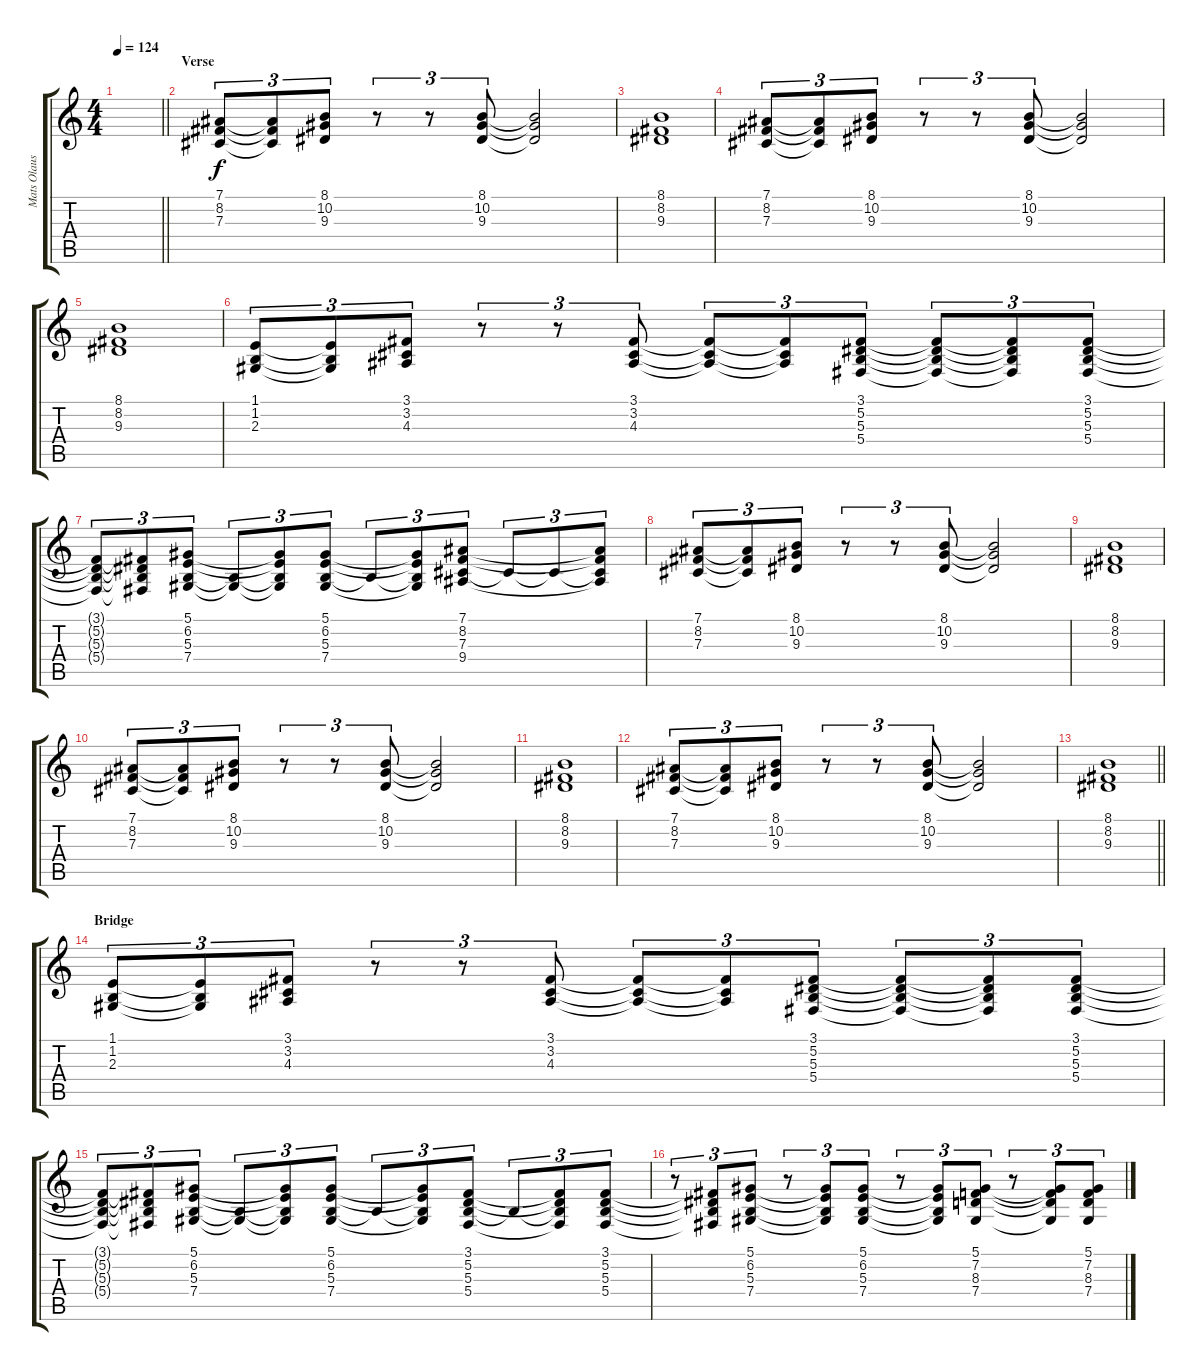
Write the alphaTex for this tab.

\track ("Mats Olausson " "Mats Olaus") {instrument synthstrings1}
\staff {score tabs}
\tuning (Eb4 Bb3 Gb3 Db3 Ab2 Eb2) {hide}
\ts (4 4)
\tempo 124
\clef g2
\barLineRight lightlight
\ks c
|
\section ("" "Verse")
(7.1 8.2 7.3).8{tu (3 2)} (7.1{t} 8.2{t} 7.3{t}).8{tu (3 2)} (8.1 10.2 9.3).8{tu (3 2)} r.8{tu (3 2)} r.8{tu (3 2)} (8.1 10.2 9.3).8{tu (3 2)} (8.1{t} 10.2{t} 9.3{t}).2 |
(8.1 8.2 9.3).1 |
(7.1 8.2 7.3).8{tu (3 2)} (7.1{t} 8.2{t} 7.3{t}).8{tu (3 2)} (8.1 10.2 9.3).8{tu (3 2)} r.8{tu (3 2)} r.8{tu (3 2)} (8.1 10.2 9.3).8{tu (3 2)} (8.1{t} 10.2{t} 9.3{t}).2 |
(8.1 8.2 9.3).1 |
(1.1 1.2 2.3).8{tu (3 2)} (1.1{t} 1.2{t} 2.3{t}).8{tu (3 2)} (3.1 3.2 4.3).8{tu (3 2)} r.8{tu (3 2)} r.8{tu (3 2)} (3.1 3.2 4.3).8{tu (3 2)} (3.1{t} 3.2{t} 4.3{t}).8{tu (3 2)} (3.1{t} 3.2{t} 4.3{t}).8{tu (3 2)} (3.1 5.2 5.3 5.4).8{tu (3 2)} (3.1{t} 5.2{t} 5.3{t} 5.4{t}).8{tu (3 2)} (3.1{t} 5.2{t} 5.3{t} 5.4{t}).8{tu (3 2)} (3.1 5.2 5.3 5.4).8{tu (3 2)} |
(3.1{t} 5.2{t} 5.3{t} 5.4{t}).8{tu (3 2)} (3.1{t} 5.2{t} 5.3{t} 5.4{t}).8{tu (3 2)} (5.1 6.2 5.3 7.4).8{tu (3 2)} (5.3{t} 7.4{t}).8{tu (3 2)} (5.1{t} 6.2{t} 5.3{t} 7.4{t}).8{tu (3 2)} (5.1 6.2 5.3 7.4).8{tu (3 2)} 5.3{t}.8{tu (3 2)} (5.1{t} 6.2{t} 5.3{t} 7.4{t}).8{tu (3 2)} (7.1 8.2 7.3 9.4).8{tu (3 2)} 7.3{t}.8{tu (3 2)} 7.3{t}.8{tu (3 2)} (7.1{t} 8.2{t} 7.3{t} 9.4{t}).8{tu (3 2)} |
(7.1 8.2 7.3).8{tu (3 2)} (7.1{t} 8.2{t} 7.3{t}).8{tu (3 2)} (8.1 10.2 9.3).8{tu (3 2)} r.8{tu (3 2)} r.8{tu (3 2)} (8.1 10.2 9.3).8{tu (3 2)} (8.1{t} 10.2{t} 9.3{t}).2 |
(8.1 8.2 9.3).1 |
(7.1 8.2 7.3).8{tu (3 2)} (7.1{t} 8.2{t} 7.3{t}).8{tu (3 2)} (8.1 10.2 9.3).8{tu (3 2)} r.8{tu (3 2)} r.8{tu (3 2)} (8.1 10.2 9.3).8{tu (3 2)} (8.1{t} 10.2{t} 9.3{t}).2 |
(8.1 8.2 9.3).1 |
(7.1 8.2 7.3).8{tu (3 2)} (7.1{t} 8.2{t} 7.3{t}).8{tu (3 2)} (8.1 10.2 9.3).8{tu (3 2)} r.8{tu (3 2)} r.8{tu (3 2)} (8.1 10.2 9.3).8{tu (3 2)} (8.1{t} 10.2{t} 9.3{t}).2 |
\barLineRight lightlight
(8.1 8.2 9.3).1 |
\section ("" "Bridge")
(1.1 1.2 2.3).8{tu (3 2)} (1.1{t} 1.2{t} 2.3{t}).8{tu (3 2)} (3.1 3.2 4.3).8{tu (3 2)} r.8{tu (3 2)} r.8{tu (3 2)} (3.1 3.2 4.3).8{tu (3 2)} (3.1{t} 3.2{t} 4.3{t}).8{tu (3 2)} (3.1{t} 3.2{t} 4.3{t}).8{tu (3 2)} (3.1 5.2 5.3 5.4).8{tu (3 2)} (3.1{t} 5.2{t} 5.3{t} 5.4{t}).8{tu (3 2)} (3.1{t} 5.2{t} 5.3{t} 5.4{t}).8{tu (3 2)} (3.1 5.2 5.3 5.4).8{tu (3 2)} |
(3.1{t} 5.2{t} 5.3{t} 5.4{t}).8{tu (3 2)} (3.1{t} 5.2{t} 5.3{t} 5.4{t}).8{tu (3 2)} (5.1 6.2 5.3 7.4).8{tu (3 2)} (5.3{t} 7.4{t}).8{tu (3 2)} (5.1{t} 6.2{t} 5.3{t} 7.4{t}).8{tu (3 2)} (5.1 6.2 5.3 7.4).8{tu (3 2)} 5.3{t}.8{tu (3 2)} (5.1{t} 6.2{t} 5.3{t} 7.4{t}).8{tu (3 2)} (3.1 5.2 5.3 5.4).8{tu (3 2)} 5.3{t}.8{tu (3 2)} (3.1{t} 5.2{t} 5.3{t} 5.4{t}).8{tu (3 2)} (3.1 5.2 5.3 5.4).8{tu (3 2)} |
r.8{tu (3 2)} (3.1{t} 5.2{t} 5.3{t} 5.4{t}).8{tu (3 2)} (5.1 6.2 5.3 7.4).8{tu (3 2)} r.8{tu (3 2)} (5.1{t} 6.2{t} 5.3{t} 7.4{t}).8{tu (3 2)} (5.1 6.2 5.3 7.4).8{tu (3 2)} r.8{tu (3 2)} (5.1{t} 6.2{t} 5.3{t} 7.4{t}).8{tu (3 2)} (5.1 7.2 8.3 7.4).8{tu (3 2)} r.8{tu (3 2)} (5.1{t} 7.2{t} 8.3{t} 7.4{t}).8{tu (3 2)} (5.1 7.2 8.3 7.4).8{tu (3 2)}
